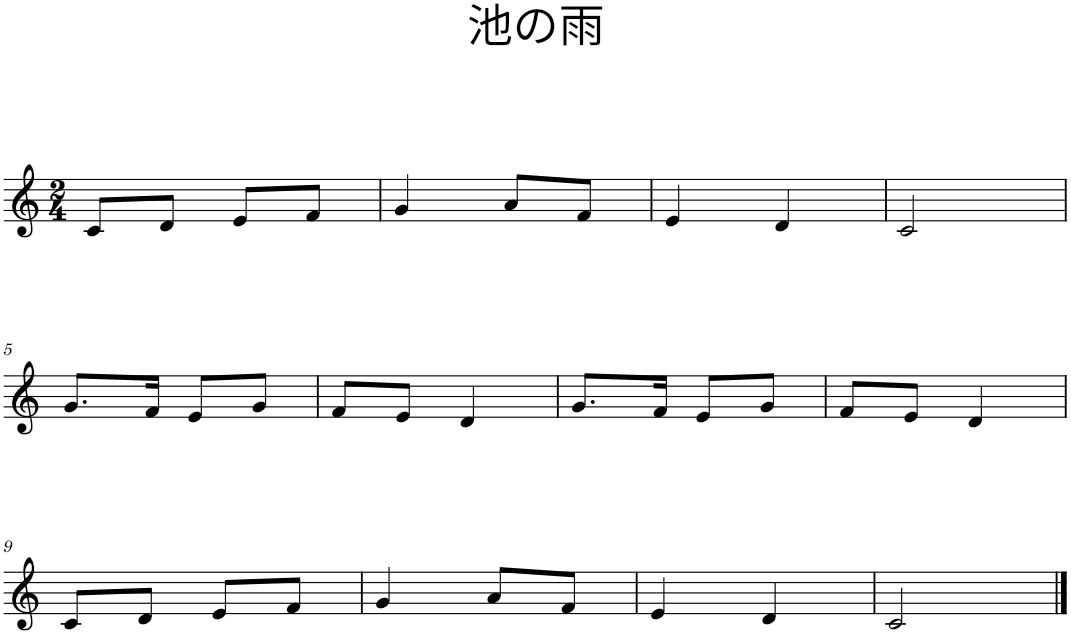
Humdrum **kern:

**kern
*part1
*staff1
*I"Piano
*I'Pno.
*clefG2
*k[]
*M2/4
=1
8c/L
8d/J
8e/L
8f/J
=2
4g/
8a/L
8f/J
=3
4e/
4d/
=4
2c/
!!LO:LB:g=z
=5
8.g/L
16f/Jk
8e/L
8g/J
=6
8f/L
8e/J
4d/
=7
8.g/L
16f/Jk
8e/L
8g/J
=8
8f/L
8e/J
4d/
!!LO:LB:g=z
=9
8c/L
8d/J
8e/L
8f/J
=10
4g/
8a/L
8f/J
=11
4e/
4d/
=12
2c/
==
*-
